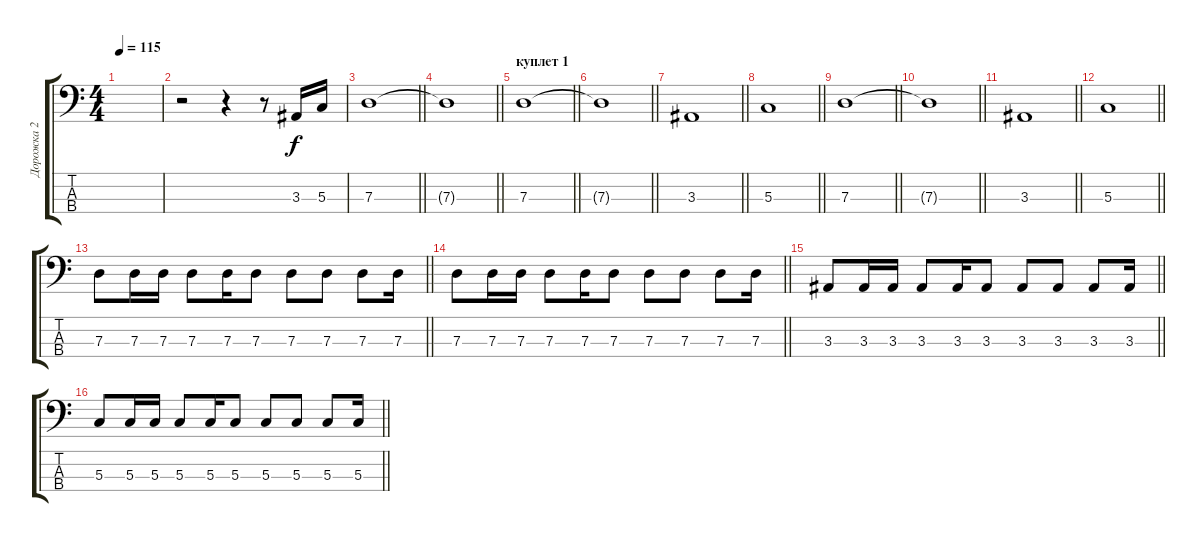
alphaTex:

\track ("Дорожка 2" "Дорожка 2") {instrument electricbassfinger}
\staff {score tabs}
\tuning (F2 C2 G1 D1) {hide}
\ts (4 4)
\tempo 115
\clef f4
\ks c
|
r.2 r.4 r.8 3.3.16 5.3.16 |
\barLineRight lightlight
7.3.1 |
\section ("" "")
\barLineRight lightlight
7.3{t}.1 |
\section ("" "куплет 1")
\barLineRight lightlight
7.3.1 |
\barLineRight lightlight
7.3{t}.1 |
\barLineRight lightlight
3.3.1 |
\barLineRight lightlight
5.3.1 |
\barLineRight lightlight
7.3.1 |
\barLineRight lightlight
7.3{t}.1 |
\barLineRight lightlight
3.3.1 |
\barLineRight lightlight
5.3.1 |
\barLineRight lightlight
7.3.8 7.3.16 7.3.16 7.3.8 7.3.16 7.3.8 7.3.8 7.3.8 7.3.8 7.3.16 |
\barLineRight lightlight
7.3.8 7.3.16 7.3.16 7.3.8 7.3.16 7.3.8 7.3.8 7.3.8 7.3.8 7.3.16 |
\barLineRight lightlight
3.3.8 3.3.16 3.3.16 3.3.8 3.3.16 3.3.8 3.3.8 3.3.8 3.3.8 3.3.16 |
\barLineRight lightlight
5.3.8 5.3.16 5.3.16 5.3.8 5.3.16 5.3.8 5.3.8 5.3.8 5.3.8 5.3.16
